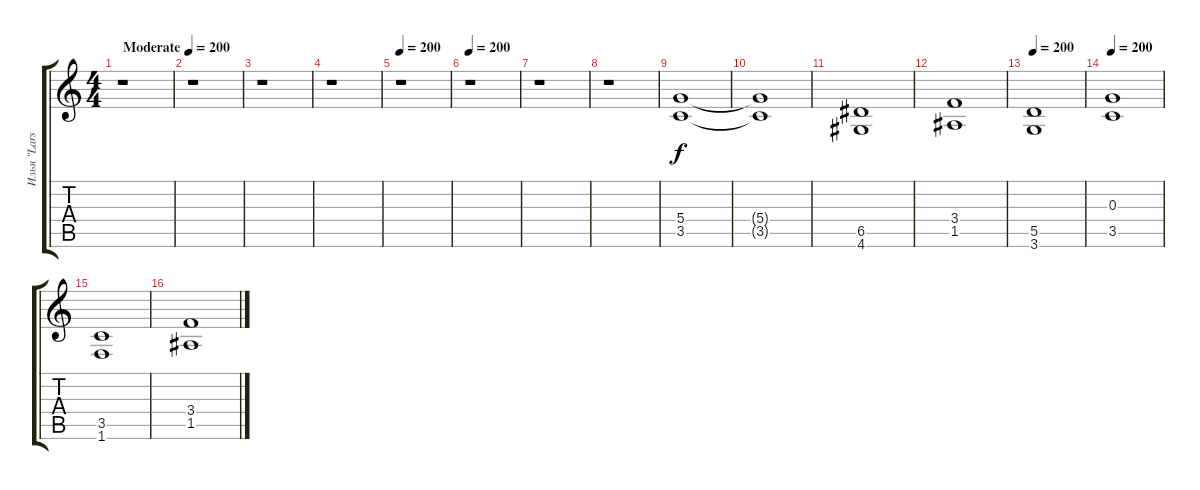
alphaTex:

\track ("Илья \"Lars\" Мамонтов" "Илья \"Lars") {instrument distortionguitar}
\staff {score tabs}
\tuning (E4 B3 G3 D3 A2 E2) {hide}
\ts (4 4)
\tempo (200 "Moderate")
\clef g2
\ks c
r.1{dy f instrument distortionguitar} |
r.1 |
r.1 |
r.1 |
\tempo 200
r.1 |
\tempo 200
r.1 |
r.1 |
r.1 |
(5.4 3.5).1 |
(5.4{t} 3.5{t}).1 |
(6.5 4.6).1 |
(3.4 1.5).1 |
\tempo 200
(5.5 3.6).1 |
\tempo 200
(0.3 3.5).1 |
(3.5 1.6).1 |
(3.4 1.5).1
